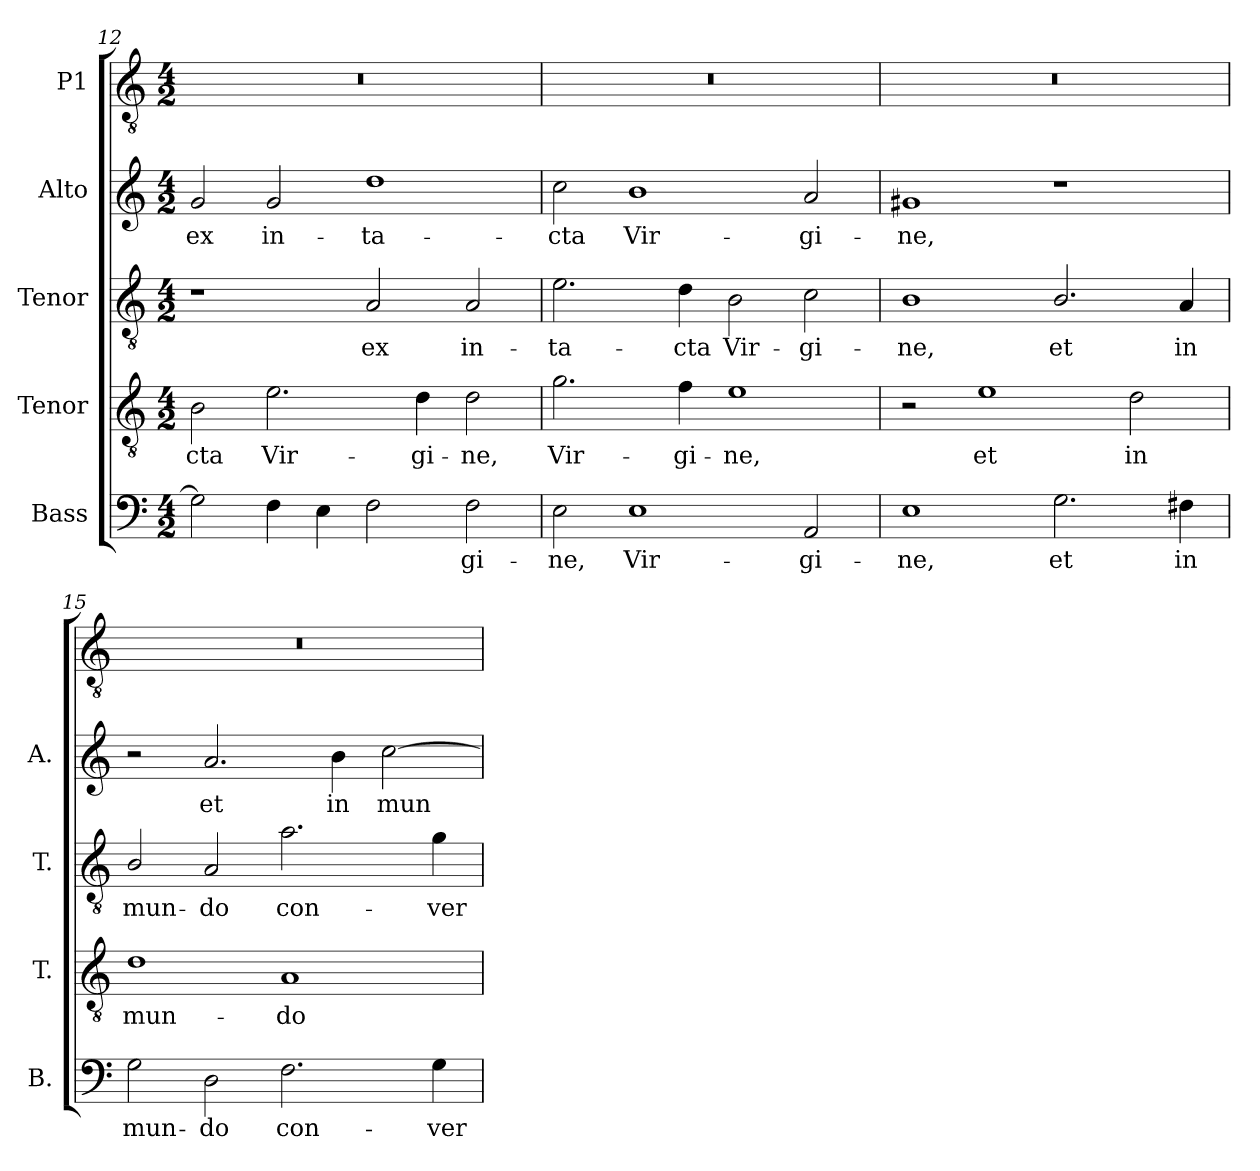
**kern	**text	**kern	**text	**kern	**text	**kern	**text	**kern
*part5	*part5	*part4	*part4	*part3	*part3	*part2	*part2	*part1
*staff5	*staff5	*staff4	*staff4	*staff3	*staff3	*staff2	*staff2	*staff1
*I"Bass	*	*I"Tenor	*	*I"Tenor	*	*I"Alto	*	*I"P1
*I'B.	*	*I'T.	*	*I'T.	*	*I'A.	*	*
*clefF4	*	*clefGv2	*	*clefGv2	*	*clefG2	*	*clefGv2
*	*	*ITrd7c12	*	*ITrd7c12	*	*	*	*ITrd7c12
*k[]	*	*k[]	*	*k[]	*	*k[]	*	*k[]
*C:	*	*C:	*	*C:	*	*C:	*	*C:
*M4/2	*	*M4/2	*	*M4/2	*	*M4/2	*	*M4/2
=12	=12	=12	=12	=12	=12	=12	=12	=12
!	!	!	!LO:LY:b:color=#000000	!	!	!	!	!
!	!	!	!	!	!	!	!LO:LY:b:color=#000000	!LO:N:vis=1
2Gi\]	.	2BBi\	-cta	1r	.	2gi/	ex	0r
!	!	!	!LO:LY:b:color=#000000	!	!	!	!	!
!	!	!	!	!	!	!	!LO:LY:b:color=#000000	!
4Fi\	.	2.Ei\	Vir-	.	.	2gi/	in-	.
4Ei\	.	.	.	.	.	.	.	.
!	!	!	!	!	!LO:LY:b:color=#000000	!	!	!
!	!	!	!	!	!	!	!LO:LY:b:color=#000000	!
2Fi\	.	.	.	2AAi/	ex	1ddi	-ta-	.
!	!	!	!LO:LY:b:color=#000000	!	!	!	!	!
.	.	4Di\	-gi-	.	.	.	.	.
!	!LO:LY:b:color=#000000	!	!	!	!	!	!	!
!	!	!	!LO:LY:b:color=#000000	!	!	!	!	!
!	!	!	!	!	!LO:LY:b:color=#000000	!	!	!
2Fi\	-gi-	2Di\	-ne,	2AAi/	in-	.	.	.
=13	=13	=13	=13	=13	=13	=13	=13	=13
!	!LO:LY:b:color=#000000	!	!	!	!	!	!	!
!	!	!	!LO:LY:b:color=#000000	!	!	!	!	!
!	!	!	!	!	!LO:LY:b:color=#000000	!	!	!
!	!	!	!	!	!	!	!LO:LY:b:color=#000000	!LO:N:vis=1
2Ei\	-ne,	2.Gi\	Vir-	2.Ei\	-ta-	2cci\	-cta	0r
!	!LO:LY:b:color=#000000	!	!	!	!	!	!	!
!	!	!	!	!	!	!	!LO:LY:b:color=#000000	!
1Ei	Vir-	.	.	.	.	1bi	Vir-	.
!	!	!	!LO:LY:b:color=#000000	!	!	!	!	!
!	!	!	!	!	!LO:LY:b:color=#000000	!	!	!
.	.	4Fi\	-gi-	4Di\	-cta	.	.	.
!	!	!	!LO:LY:b:color=#000000	!	!	!	!	!
!	!	!	!	!	!LO:LY:b:color=#000000	!	!	!
.	.	1Ei	-ne,	2BBi\	Vir-	.	.	.
!	!LO:LY:b:color=#000000	!	!	!	!	!	!	!
!	!	!	!	!	!LO:LY:b:color=#000000	!	!	!
!	!	!	!	!	!	!	!LO:LY:b:color=#000000	!
2AAi/	-gi-	.	.	2Ci\	-gi-	2ai/	-gi-	.
=14	=14	=14	=14	=14	=14	=14	=14	=14
!	!LO:LY:b:color=#000000	!	!	!	!	!	!	!
!	!	!	!	!	!LO:LY:b:color=#000000	!	!	!
!	!	!	!	!	!	!	!LO:LY:b:color=#000000	!LO:N:vis=1
1Ei	-ne,	2r	.	1BBi	-ne,	1g#Xi	-ne,	0r
!	!	!	!LO:LY:b:color=#000000	!	!	!	!	!
.	.	1Ei	et	.	.	.	.	.
!	!LO:LY:b:color=#000000	!	!	!	!	!	!	!
!	!	!	!	!	!LO:LY:b:color=#000000	!	!	!
2.Gi\	et	.	.	2.BBi/	et	1r	.	.
!	!	!	!LO:LY:b:color=#000000	!	!	!	!	!
.	.	2Di\	in	.	.	.	.	.
!	!LO:LY:b:color=#000000	!	!	!	!	!	!	!
!	!	!	!	!	!LO:LY:b:color=#000000	!	!	!
4F#Xi\	in	.	.	4AAi/	in	.	.	.
=15	=15	=15	=15	=15	=15	=15	=15	=15
!	!LO:LY:b:color=#000000	!	!	!	!	!	!	!
!	!	!	!LO:LY:b:color=#000000	!	!	!	!	!
!	!	!	!	!	!LO:LY:b:color=#000000	!	!	!LO:N:vis=1
2Gi\	mun-	1Di	mun-	2BBi/	mun-	2r	.	0r
!	!LO:LY:b:color=#000000	!	!	!	!	!	!	!
!	!	!	!	!	!LO:LY:b:color=#000000	!	!	!
!	!	!	!	!	!	!	!LO:LY:b:color=#000000	!
2Di\	-do	.	.	2AAi/	-do	2.ai/	et	.
!	!LO:LY:b:color=#000000	!	!	!	!	!	!	!
!	!	!	!LO:LY:b:color=#000000	!	!	!	!	!
!	!	!	!	!	!LO:LY:b:color=#000000	!	!	!
2.Fi\	con-	1AAi	-do	2.Ai\	con-	.	.	.
!	!	!	!	!	!	!	!LO:LY:b:color=#000000	!
.	.	.	.	.	.	4bi\	in	.
!	!	!	!	!	!	!	!LO:LY:b:color=#000000	!
.	.	.	.	.	.	[2cci\	mun-	.
!	!LO:LY:b:color=#000000	!	!	!	!	!	!	!
!	!	!	!	!	!LO:LY:b:color=#000000	!	!	!
4Gi\	-ver-	.	.	4Gi\	-ver-	.	.	.
=	=	=	=	=	=	=	=	=
*-	*-	*-	*-	*-	*-	*-	*-	*-
